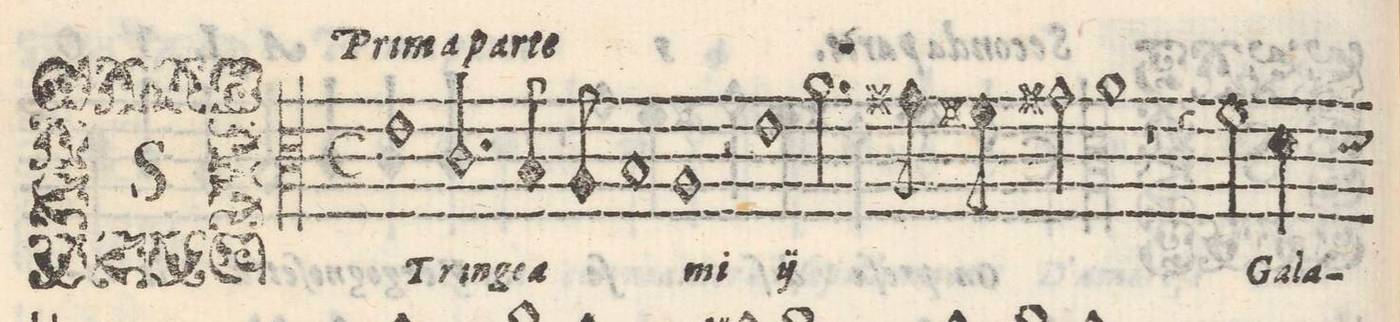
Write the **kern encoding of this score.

**kern	**text
*I"Alto	*
*clefC3	*
*k[]	*
*M2/1	*
1e	Strin-
2.c/	-ge-
8B/	-a-
8A/	.
=2-	=2-
1B	.
1A	-mi
=3-	=3-
2r	.
1e	/Strin-
2.a\	-ge-
=4-	=4-
8g#X\	-a-
8f#X\	.
2g#X\	.
1a	-mi/
=5-	=5-
1r	.
4r	.
2fny\	Ga-
4d\	-la-
=6-	=6-
*-	*-
